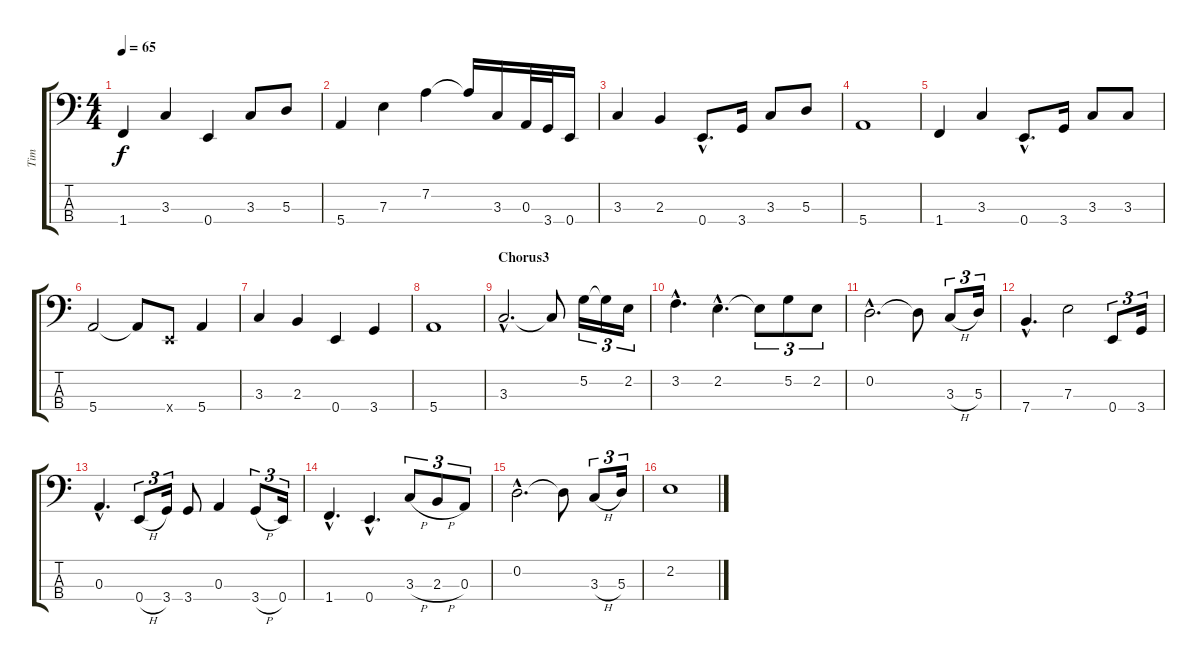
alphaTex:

\track ("Tim" "Tim") {instrument electricbassfinger}
\staff {score tabs}
\tuning (G2 D2 A1 E1) {hide}
\ts (4 4)
\tempo 65
\clef f4
\ks c
1.4.4{dy f} 3.3.4 0.4.4 3.3.8 5.3.8 |
5.4.4 7.3.4 7.2.4 7.2{t}.16 3.3.16 0.3.32 3.4.32 0.4.16 |
3.3.4 2.3.4 0.4{hac}.8{d} 3.4.16 3.3.8 5.3.8 |
5.4.1 |
1.4.4 3.3.4 0.4{hac}.8{d} 3.4.16 3.3.8 3.3.8 |
5.4.2 5.4{t}.8 0.4{x}.8 5.4.4 |
3.3.4 2.3.4 0.4.4 3.4.4 |
5.4.1 |
\section ("" "Chorus3")
3.3{hac}.2{d} 3.3{t}.8 5.2.16{tu (3 2)} 5.2{t}.16{tu (3 2)} 2.2.16{tu (3 2)} |
3.2{hac}.4{d} 2.2{hac}.4{d} 2.2{t}.8{tu (3 2)} 5.2.8{tu (3 2)} 2.2.8{tu (3 2)} |
0.2{hac}.2{d} 0.2{t}.8 3.3{h}.8{tu (3 2)} 5.3.16{tu (3 2)} |
7.4{hac}.4{d} 7.3.2 0.4.8{tu (3 2)} 3.4.16{tu (3 2)} |
0.3{hac}.4{d} 0.4{h}.8{tu (3 2)} 3.4.16{tu (3 2)} 3.4.8 0.3.4 3.4{h}.8{tu (3 2)} 0.4.16{tu (3 2)} |
1.4{hac}.4{d} 0.4{hac}.4{d} 3.3{h}.8{tu (3 2)} 2.3{h}.8{tu (3 2)} 0.3.8{tu (3 2)} |
0.2{hac}.2{d} 0.2{t}.8 3.3{h}.8{tu (3 2)} 5.3.16{tu (3 2)} |
2.2.1
